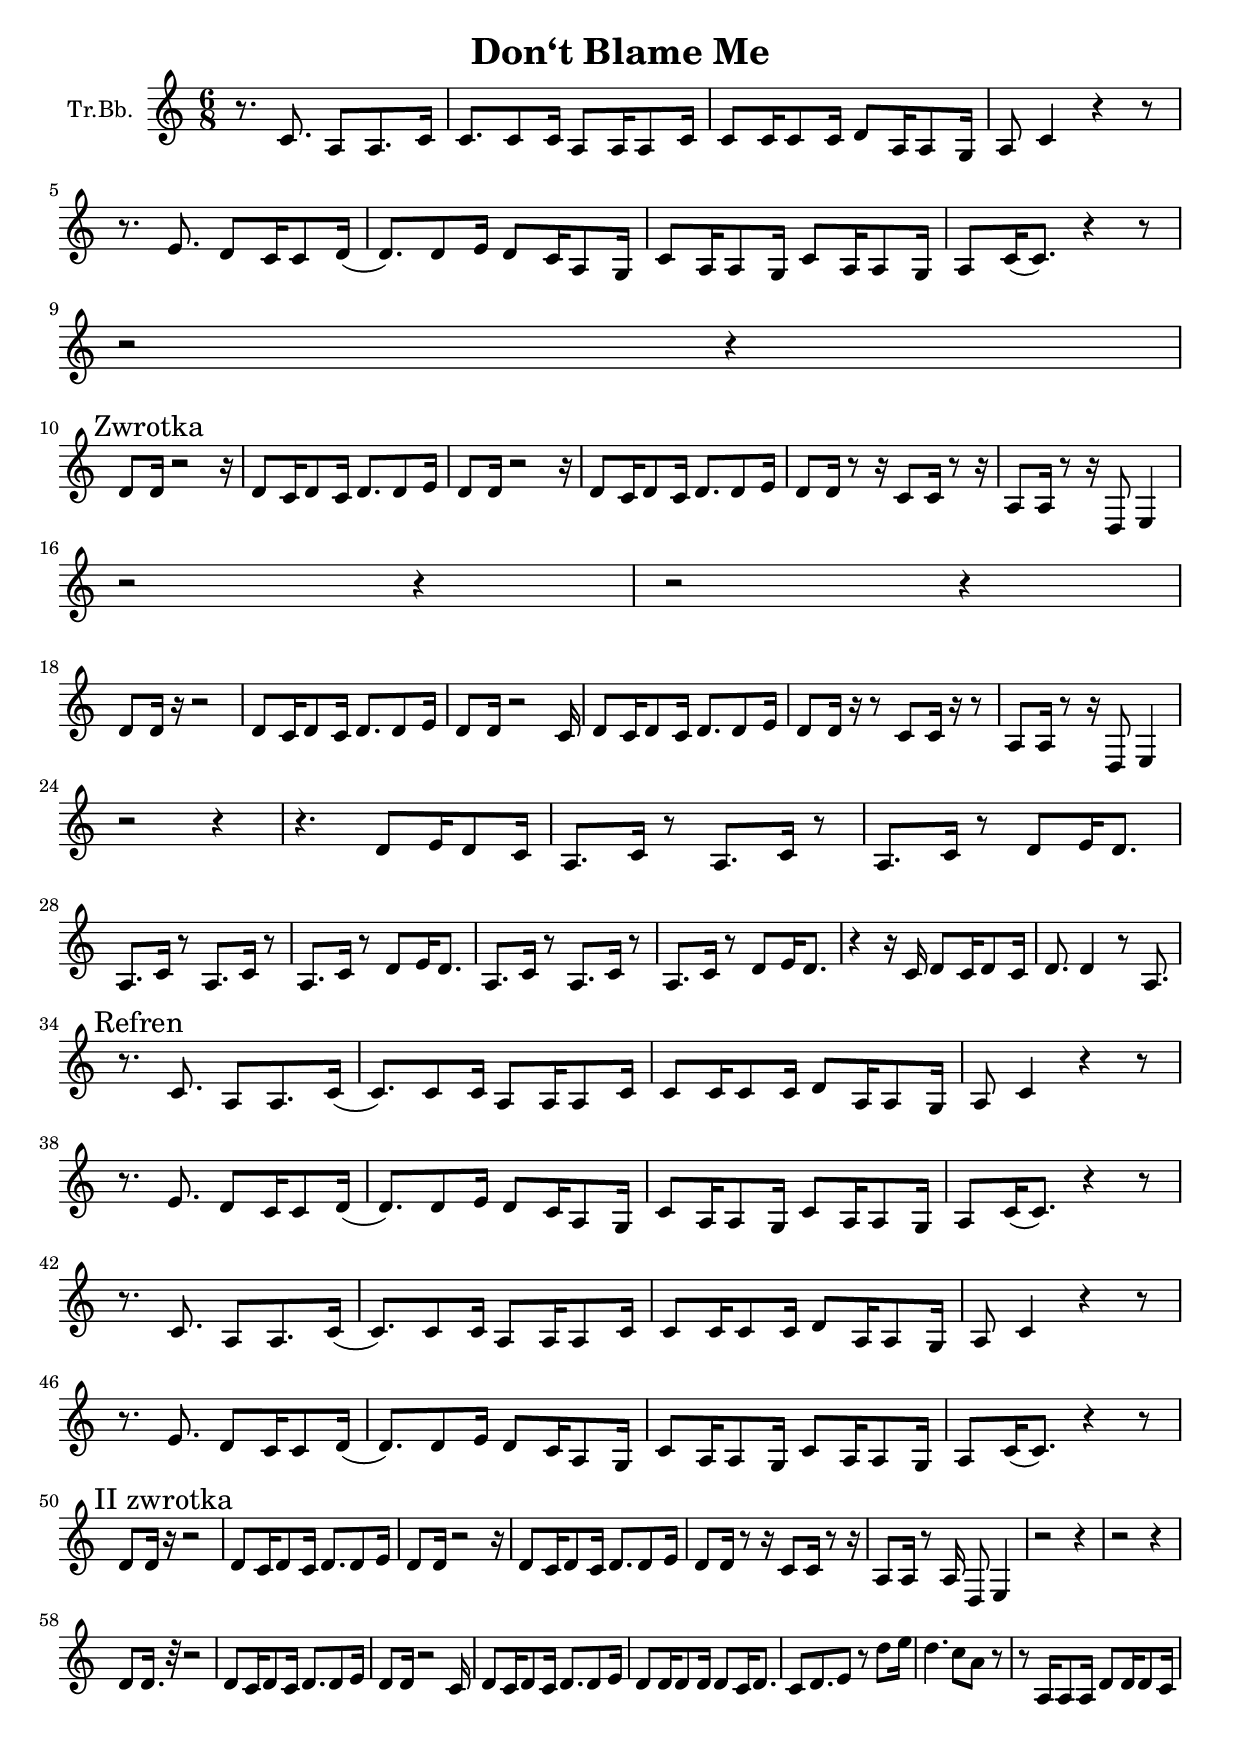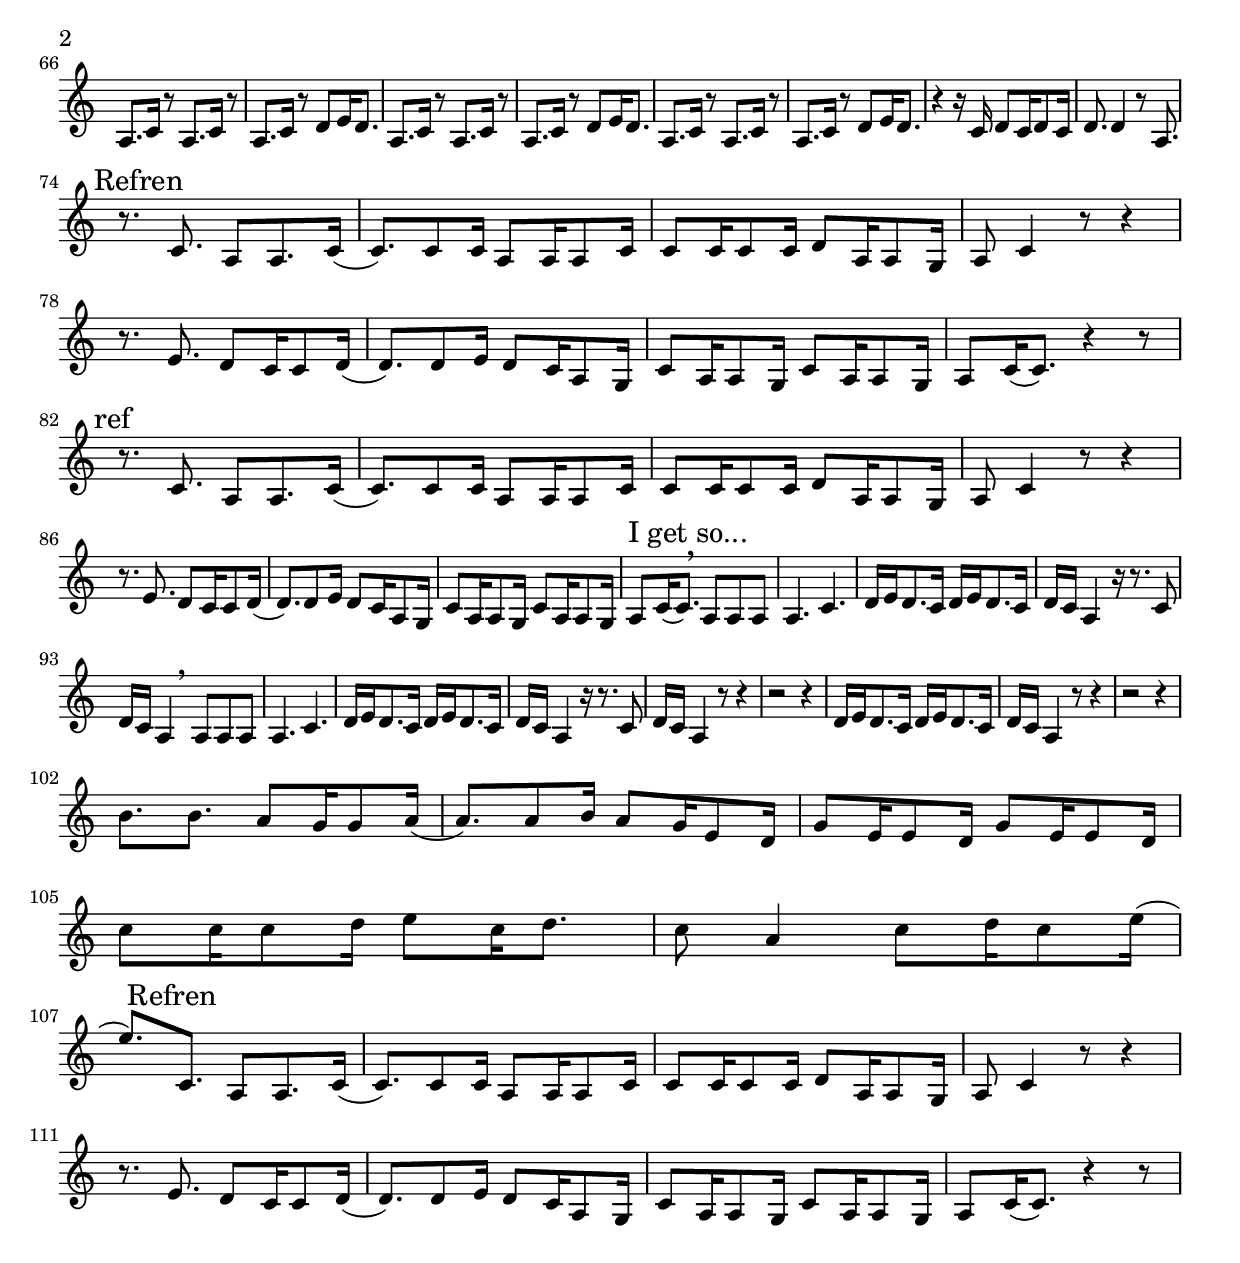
\version "2.18.2"

\header {
  title = "Don‘t Blame Me"
}

\paper {
  #(set-paper-size "a4")
}

global = {
  \key c \major
  \numericTimeSignature
  \time 6/8
}

trumpetBb = \relative c'' {
  \global
  \transposition bes
  r8. c,8. a8 a8. c16 | c8. c8 c16 a8 a16 a8 c16 |
  c8 c16 c8 c16 d8 a16 a8 g16 | a8 c4 r4 r8 |
  \break
  r8. e8. d8 c16 c8 d16( |d8.) d8 e16 d8 c16 a8 g16 |
  c8 a16 a8 g16 c8 a16 a8 g16 | a8 c16 (c8.)  r4 r8|
  \break
  r2 r4
  \break
  \mark "Zwrotka"
  d8 d16 r2 r16 | d8 c16 d8 c16 d8. d8 e16 |
  d8 d16 r2 r16 | d8 c16 d8 c16 d8. d8 e16 |
  d8 d16 r8 r16 c8 c16 r8 r16 | a8 a16 r8 r16 d,8 e4 |
  \break
  r2 r4 | r2 r4 |
  \break
  d'8 d16 r16 r2 | d8 c16 d8 c16 d8.d8 e16 | 
  d8 d16 r2 c16 | d8 c16 d8 c16 d8. d8 e16 |
  d8 d16 r16 r8 c8 c16 r16 r8 | a8 a16 r8 r16 d,8 e4 |
  \break
  r2 r4 | r4.
  d'8 e16 d8 c16 | a8. c16 r8 a8. c16 r8 |
  a8. c16 r8 d8 e16 d8. | 
  \break
  a8. c16 r8 a8. c16 r8 | a8. c16 r8 d8 e16 d8. |
  a8. c16 r8 a8. c16 r8 | a8. c16 r8 d8 e16 d8. |
  r4 r16 c16 d8 c16 d8 c16 | d8. d4 r8 a8.|
  \break
  
  \mark "Refren"
  r8. c8. a8 a8. c16 (|c8.) c8 c16 a8 a16 a8 c16 |
  c8 c16 c8 c16 d8 a16 a8 g16 | a8 c4 r4 r8 |
  \break
  r8. e8. d8 c16 c8 d16( |d8.) d8 e16 d8 c16 a8 g16 |
  c8 a16 a8 g16 c8 a16 a8 g16 | a8 c16 (c8.)  r4 r8|
  
  \break
  r8. c8. a8 a8. c16 (|c8.) c8 c16 a8 a16 a8 c16 |
  c8 c16 c8 c16 d8 a16 a8 g16 | a8 c4 r4 r8 |
  \break
  r8. e8. d8 c16 c8 d16( |d8.) d8 e16 d8 c16 a8 g16 |
  c8 a16 a8 g16 c8 a16 a8 g16 | a8 c16 (c8.)  r4 r8|
  
  \break
  \mark "II zwrotka"
  % a17
  d8 d16 r16 r2 | d8 c16 d8 c16 d8. d8 e16 |
  d8 d16 r2 r16 | 
  % a18
  d8 c16 d8 c16 d8. d8 e16 |
  d8 d16 r8 r16 c8 c16 r8 r16 | a8 a16 r8 a16 d,8 e4 |
  % a19
  r2 r4 | r2 r4 |
  \break
  d'8 d16. r32 r2 | d8 c16 d8 c16 d8.d8 e16 | 
  d8 d16 r2 c16 | d8 c16 d8 c16 d8. d8 e16 |
  d8 d16 d8 d16 d8 c16 d8. | c8 d8. e8 r8 d'8 e16 |
  d4. c8 a8 r8 | 
  % a22
  r8 a,16 a8 a16 d8 d16 d8 c16 | 
  a8. c16 r8 a8. c16 r8 | a8. c16 r8 d8 e16 d8. |
  % a23 
  a8. c16 r8 a8. c16 r8 | a8. c16 r8 d8 e16 d8. |
  a8. c16 r8 a8. c16 r8 | a8. c16 r8 d8 e16 d8. |
  % a24
  r4 r16 c16 d8 c16 d8 c16 | d8. d4 r8 a8. |
  \break
  \mark "Refren"
  r8. c8. a8 a8. c16 (| c8.) c8 c16 a8 a16 a8 c16 |
  c8 c16 c8 c16 d8 a16 a8 g16 | a8 c4 r8 r4 |
  \break
  r8. e8. d8 c16 c8 d16( |d8.) d8 e16 d8 c16 a8 g16 |
  c8 a16 a8 g16 c8 a16 a8 g16 | a8 c16 (c8.)  r4 r8|
  \break
  \mark "ref"
  r8. c8. a8 a8. c16 (| c8.) c8 c16 a8 a16 a8 c16 |
  c8 c16 c8 c16 d8 a16 a8 g16 | a8 c4 r8 r4 |
  \break
  r8. e8. d8 c16 c8 d16( |d8.) d8 e16 d8 c16 a8 g16 |
  c8 a16 a8 g16 c8 a16 a8 g16 | a8 c16 (c8.)
  \breathe \mark "I get so..."
  a8 a8 a8 | %{ a30 %} a4. c4. | 
  d16 e16 d8. c16 d16 e16 d8. c16 | d16 c16 a4 r16 r8.
  c8 | %{ a31 %} d16 c16 a4 \breathe a8 a8 a8 | a4. c4. | 
  d16 e16 d8. c16 d16 e16 d8. c16 |
  % a32
  d16 c16 a4 r16 r8. c8 | %{ a31 %} d16 c16 a4 r8 r4 |
  r2 r4 | d16 e16 d8. c16 d16 e16 d8. c16 |
  %{ a33 %} d16 c16 a4 r8 r4 | r2 r4 |
  \break
  %{ przejście na sop %}
  b'8. b8. a8 g16 g8 a16 ( | a8.) a8 b16 a8 g16 e8 d16 |
  g8 e16 e8 d16 g8 e16 e8 d16 | %{ e8 g16 (g8.) r4. }%
  %{ powrót do T %}
  \break
  c'8 c16 c8 d16 e8 c16 d8. | c8 a4 c8 d16 c8 e16( |
  \break % a35
  e8.) \mark "Refren"
  c,8. a8 a8. c16 (| c8.) c8 c16 a8 a16 a8 c16 |
  c8 c16 c8 c16 d8 a16 a8 g16 | a8 c4 r8 r4 |
  \break
  r8. e8. d8 c16 c8 d16( |d8.) d8 e16 d8 c16 a8 g16 |
  c8 a16 a8 g16 c8 a16 a8 g16 | a8 c16 (c8.)  r4 r8|
}

\score {
  \new Staff \with {
    instrumentName = "Tr.Bb."
    midiInstrument = "trumpet"
  } \trumpetBb
  \layout { }
  \midi {
    \tempo 4=60
  }
}
